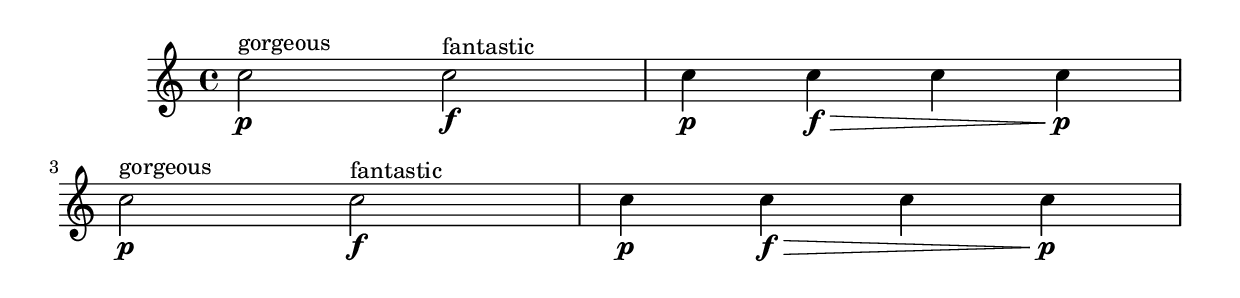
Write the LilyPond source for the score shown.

%% Do not edit this file; it is automatically
%% generated from LSR http://lsr.dsi.unimi.it
%% This file is in the public domain.
\version "2.13.39"

\header {
  lsrtags = "tweaks-and-overrides, spacing"

%% Translation of GIT committish: a874fda3641c9e02f61be5c41b215b8304b8ed00
  texidoces = "
Mediante el establecimiento de la propiedad @code{'Y-extent} a un valor
adecuado, todos los objetos @code{DynamicLineSpanner} (reguladores e
indicaciones dinámicas textuales) se pueden alinear con un punto de
referencia común, independientemente de sus dimensiones.  De esta
manera, todos los elementos estarán alineados verticalmente,
produciendo así un resultado más satisfactorio.

Se usa una idea similar para alinear las inscripciones de texto a lo
largo de su línea de base.

"
  doctitlees = "Indicaciones dinámicas y textuales alineadas verticalmente"


%% Translation of GIT committish: 0a868be38a775ecb1ef935b079000cebbc64de40
texidocde = "
Indem man die @code{'Y-extent}-Eigenschaft auf einen passenden Wert setzt,
können alle @code{DynamicLineSpanner}-Objekte (Crescendo-Klammern und
Dynamik-Texte)  (hairpins and dynamic texts) unabhängig von ihrer
wirklichen Ausdehnung an einem gemeinsamen Referenzpunkt ausgerichtet werden.
Auf diese Weise ist jedes Element vertikal ausgerichtet und der Notensatz
sieht ansprechender aus.

Die gleiche Idee wird benutzt, um Textbeschriftungen an ihrer
Grundlinie auszurichten.

"
  doctitlede = "Vertikale Ausrichtung von Dynamik und Textbeschriftung beeinflussen"

%% Translation of GIT committish: 217cd2b9de6e783f2a5c8a42be9c70a82195ad20
  texidocfr = "
Vous pourrez, en jouant sur la propriété @code{'Y-extent}, aligner les
différents objets @code{DynamicLineSpanner} (souflets ou textuels)
quelle que soit leur étendue, par rapport à un même point de référence.
Tous les éléments seront alors centrés sur une même ligne, ce qui sera
visuellement plus agréable.

C'est le même principe qui sert à aligner les indications textuelles sur
une ligne de référence.

"
  doctitlefr = "Alignement vertical des nuances indications textuelles"


  texidoc = "
By setting the @code{'Y-extent} property to a suitable value, all
@code{DynamicLineSpanner} objects (hairpins and dynamic texts) can be
aligned to a common reference point, regardless of their actual extent.
This way, every element will be vertically aligned, thus producing a
more pleasing output.

The same idea is used to align the text scripts along their baseline.

"
  doctitle = "Vertically aligned dynamics and textscripts"
} % begin verbatim

music = \relative c'' {
  c2\p^\markup { gorgeous } c\f^\markup { fantastic }
  c4\p c\f\> c c\!\p
}

{
  \music \break
  \override DynamicLineSpanner #'staff-padding = #2.0
  \override DynamicLineSpanner #'Y-extent = #'(-1.5 . 1.5)
  \override TextScript #'Y-extent = #'(-1.5 . 1.5)
  \music
}

